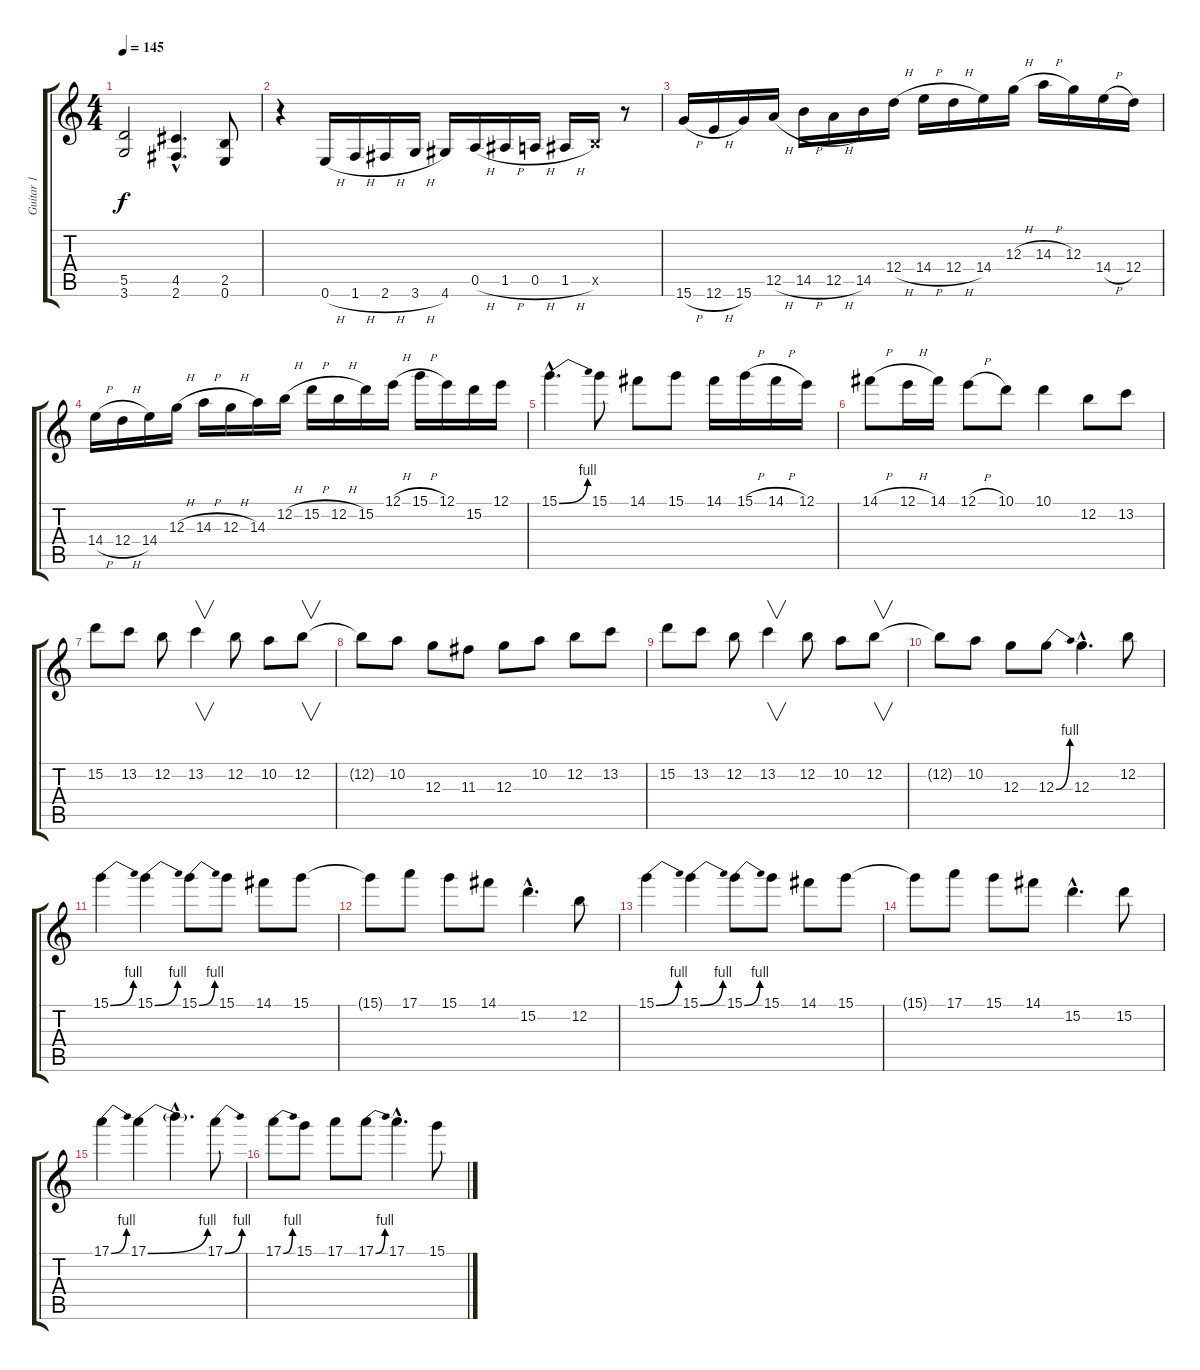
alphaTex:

\track ("Guitar 1" "Guitar 1") {instrument overdrivenguitar}
\staff {score tabs}
\tuning (E4 B3 G3 D3 A2 E2) {hide}
\ts (4 4)
\tempo 145
\clef g2
\ks c
(5.5 3.6).2{dy f} (4.5{hac} 2.6{hac}).4{d} (2.5 0.6).8 |
r.4 0.6{h}.16 1.6{h}.16 2.6{h}.16 3.6{h}.16 4.6.16 0.5{h}.16 1.5{h}.16 0.5{h}.16 1.5{h}.16 2.5{x}.16 r.8 |
15.6{h}.16 12.6{h}.16 15.6.16 12.5{h}.16 14.5{h}.16 12.5{h}.16 14.5.16 12.4{h}.16 14.4{h}.16 12.4{h}.16 14.4.16 12.3{h}.16 14.3{h}.16 12.3.16 14.4{h}.16 12.4.16 |
14.4{h}.16 12.4{h}.16 14.4.16 12.3{h}.16 14.3{h}.16 12.3{h}.16 14.3.16 12.2{h}.16 15.2{h}.16 12.2{h}.16 15.2.16 12.1{h}.16 15.1{h}.16 12.1.16 15.2.16 12.1.16 |
15.1{be (bend 0 0 60 4) hac}.4{d} 15.1.8 14.1.8 15.1.8 14.1.16 15.1{h}.16 14.1{h}.16 12.1.16 |
14.1{h}.8 12.1{h}.16 14.1.16 12.1{h}.8 10.1.8 10.1.4 12.2.8 13.2.8 |
15.2.8 13.2.8 12.2.8 13.2.4{v} 12.2.8 10.2.8 12.2.8{v} |
12.2{t}.8 10.2.8 12.3.8 11.3.8 12.3.8 10.2.8 12.2.8 13.2.8 |
15.2.8 13.2.8 12.2.8 13.2.4{v} 12.2.8 10.2.8 12.2.8{v} |
12.2{t}.8 10.2.8 12.3.8 12.3{be (bend 0 0 60 4)}.8 12.3{hac}.4{d} 12.2.8 |
15.1{be (bend 0 0 60 4)}.4 15.1{be (bend 0 0 60 4)}.4 15.1{be (bend 0 0 60 4)}.8 15.1.8 14.1.8 15.1.8 |
15.1{t}.8 17.1.8 15.1.8 14.1.8 15.2{hac}.4{d} 12.2.8 |
15.1{be (bend 0 0 60 4)}.4 15.1{be (bend 0 0 60 4)}.4 15.1{be (bend 0 0 60 4)}.8 15.1.8 14.1.8 15.1.8 |
15.1{t}.8 17.1.8 15.1.8 14.1.8 15.2{hac}.4{d} 15.2.8 |
17.1{be (bend 0 0 60 4)}.4 17.1{be (bend 0 0 60 4)}.4 17.1{hac t}.4{d} 17.1{be (bend 0 0 60 4)}.8 |
17.1{be (bend 0 0 60 4)}.8 15.1.8 17.1.8 17.1{be (bend 0 0 60 4)}.8 17.1{hac}.4{d} 15.1.8
